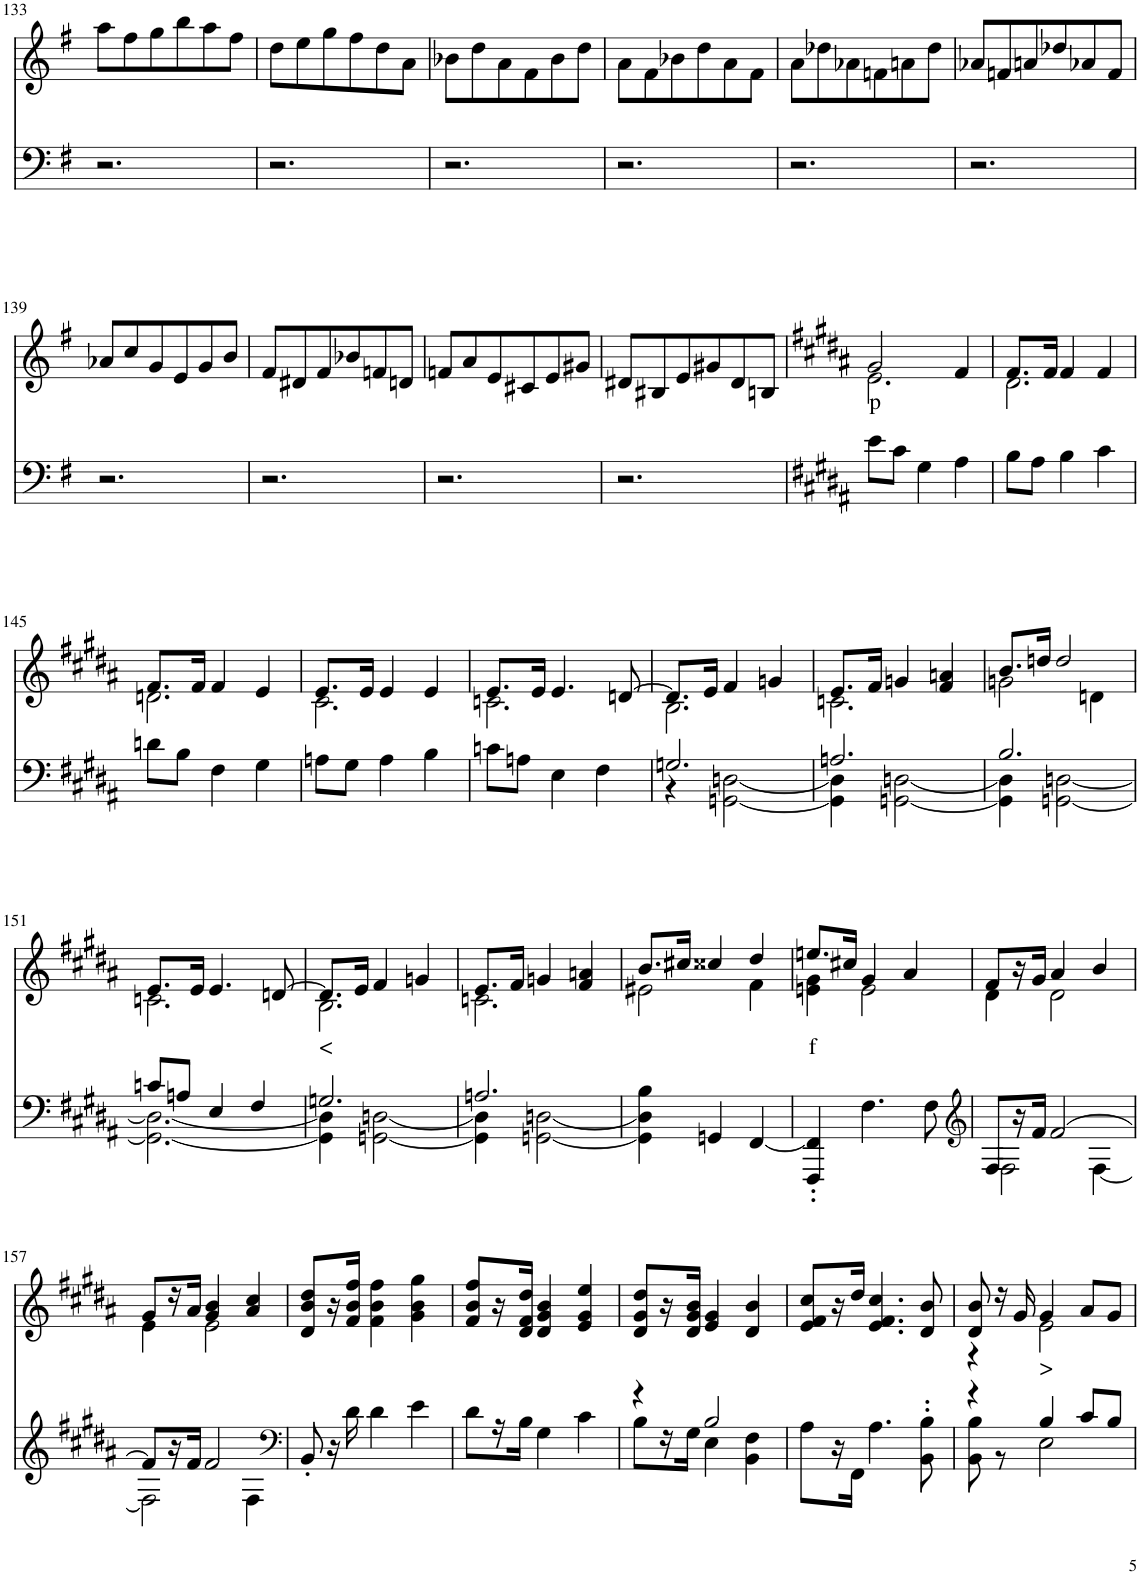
**kern	**kern	**text
*part2	*part1	*part1
*staff2	*staff1	*staff1
*I"Piano	*I"Piano	*
*I'Pno	*I'Pno	*
!!LO:PB:g=z
*clefF4	*clefG2	*
*k[f#]	*k[f#]	*
*M3/4	*M3/4	*
=133	=133	=133
2.r	8aa\L	.
.	8ff#\	.
.	8gg\	.
.	8bb\	.
.	8aa\	.
.	8ff#\J	.
=134	=134	=134
2.r	8dd\L	.
.	8ee\	.
.	8gg\	.
.	8ff#\	.
.	8dd\	.
.	8a\J	.
=135	=135	=135
2.r	8b-X\L	.
.	8dd\	.
.	8a\	.
.	8f#\	.
.	8b-\	.
.	8dd\J	.
=136	=136	=136
2.r	8a\L	.
.	8f#\	.
.	8b-X\	.
.	8dd\	.
.	8a\	.
.	8f#\J	.
=137	=137	=137
2.r	8a\L	.
.	8dd-X\	.
.	8a-X\	.
.	8fn\	.
.	8an\	.
.	8dd-\J	.
=138	=138	=138
2.r	8a-X/L	.
.	8fn/	.
.	8an/	.
.	8dd-X/	.
.	8a-X/	.
.	8f/J	.
!!LO:LB:g=z
=139	=139	=139
2.r	8a-X/L	.
.	8cc/	.
.	8g/	.
.	8e/	.
.	8g/	.
.	8b/J	.
=140	=140	=140
2.r	8f#/L	.
.	8d#X/	.
.	8f#/	.
.	8b-X/	.
.	8fn/	.
.	8dn/J	.
=141	=141	=141
2.r	8fn/L	.
.	8a/	.
.	8e/	.
.	8c#X/	.
.	8e/	.
.	8g#X/J	.
=142	=142	=142
2.r	8d#X/L	.
.	8B#X/	.
.	8e/	.
.	8g#X/	.
.	8d#/	.
.	8Bn/J	.
=143	=143	=143
*k[f#c#g#d#a#]	*k[f#c#g#d#a#]	*
*	*^	*
!	!	!	!LO:LY:b
8e\L	2g#/	2.e\	p
8c#\J	.	.	.
4G#\	.	.	.
4A#\	4f#/	.	.
=144	=144	=144	=144
8B\L	8.f#/L	2.d#\	.
8A#\J	.	.	.
.	16f#/Jk	.	.
4B\	4f#/	.	.
4c#\	4f#/	.	.
!!LO:LB:g=z	!!
=145	=145	=145	=145
8dn\L	8.f#/L	2.dn\	.
8B\J	.	.	.
.	16f#/Jk	.	.
4F#\	4f#/	.	.
4G#\	4e/	.	.
=146	=146	=146	=146
8An\L	8.e/L	2.c#\	.
8G#\J	.	.	.
.	16e/Jk	.	.
4A\	4e/	.	.
4B\	4e/	.	.
=147	=147	=147	=147
8cn\L	8.e/L	2.cn\	.
8An\J	.	.	.
.	16e/Jk	.	.
4E\	4.e/	.	.
4F#\	.	.	.
.	[8dn/	.	.
=148	=148	=148	=148
*^	*	*	*
2.Gn/	4r	8.d/L]	2.B\	.
.	.	16e/Jk	.	.
.	[2GGn\ [2Dn\	4f#/	.	.
.	.	4gn/	.	.
=149	=149	=149	=149	=149
2.An/	4GG\] 4D\]	8.e/L	2.cn\	.
.	.	16f#/Jk	.	.
.	[2GGn\ [2Dn\	4gn/	.	.
.	.	4f#/ 4an/	.	.
=150	=150	=150	=150	=150
2.B/	4GG\] 4D\]	8.b/L	2gn\	.
.	.	16ddn/Jk	.	.
.	[2GGn\ [2Dn\	2dd/	.	.
.	.	.	4dn\	.
!!LO:LB:g=z	!!
=151	=151	=151	=151	=151
8cn/L	2.GG\_ 2.D\_	8.e/L	2.cn\	.
8An/J	.	.	.	.
.	.	16e/Jk	.	.
4E/	.	4.e/	.	.
4F#/	.	.	.	.
.	.	[8dn/	.	.
=152	=152	=152	=152	=152
!	!	!	!	!LO:LY:b
2.Gn/	4GG\] 4D\]	8.d/L]	2.B\	<
.	.	16e/Jk	.	.
.	[2GGn\ [2Dn\	4f#/	.	.
.	.	4gn/	.	.
=153	=153	=153	=153	=153
2.An/	4GG\] 4D\]	8.e/L	2.cn\	.
.	.	16f#/Jk	.	.
.	[2GGn\ [2Dn\	4gn/	.	.
.	.	4f#/ 4an/	.	.
*v	*v	*	*	*
=154	=154	=154	=154
4GG\] 4D\] 4B\	8.b/L	2e#X\	.
.	16cc#X/Jk	.	.
4GGn/	4cc##X/	.	.
[4FF#/	4dd#/	4f#\	.
=155	=155	=155	=155
!	!	!	!LO:LY:b
4FFF#/' 4FF#/]'	8.een/L	4en\ 4g#\	f
.	16cc#X/Jk	.	.
4.F#\	4g#/	2e\	.
.	4a#/	.	.
8F#\	.	.	.
=156	=156	=156	=156
*clefG2	*	*	*
*^	*	*	*
8F#/L	2F#\	8f#/L	4d#\	.
16r	.	16r	.	.
16f#/JJ	.	16g#/JJ	.	.
[2f#/	.	4a#/	2d#\	.
.	[4F#\	4b/	.	.
!!LO:LB:g=z	!!
=157	=157	=157	=157	=157
8f#/L]	2F#\]	8g#/L	4e\	.
16r	.	16r	.	.
16f#/JJ	.	16a#/JJ	.	.
2f#/	.	4g#/ 4b/	2e\	.
.	4F#\	4a#/ 4cc#/	.	.
*v	*v	*	*	*
*	*v	*v	*
=158	=158	=158
*clefF4	*	*
8BB'/	8d#/ 8b/ 8dd#/L	.
16r	16r	.
16d#\	16f#/ 16b/ 16ff#/JJ	.
4d#\	4f#\ 4b\ 4ff#\	.
4e\	4g#\ 4b\ 4gg#\	.
=159	=159	=159
8d#\L	8f#/ 8b/ 8ff#/L	.
16r	16r	.
16B\JJ	16d#/ 16f#/ 16dd#/JJ	.
4G#\	4d#/ 4g#/ 4b/	.
4c#\	4e/ 4g#/ 4ee/	.
=160	=160	=160
*^	*	*
4r	8B\L	8d#/ 8g#/ 8dd#/L	.
.	16r	16r	.
.	16G#\JJ	16d#/ 16g#/ 16b/JJ	.
2B/	4E\	4e/ 4g#/	.
.	4BB\ 4F#\	4d#/ 4b/	.
*v	*v	*	*
=161	=161	=161
8A#\L	8e/ 8f#/ 8cc#/L	.
16r	16r	.
16FF#\JJ	16dd#/JJ	.
4.A#\	4.e/ 4.f#/ 4.cc#/	.
8BB\' 8B\'	8d#/ 8b/	.
=162	=162	=162
*^	*^	*
4r	8BB\ 8B\	8d#/ 8b/	4r	.
.	8r	16r	.	.
.	.	16g#/	.	.
!	!	!	!	!LO:LY:b
4B/	2E\	4g#/	2e\	>
8c#/L	.	8a#/L	.	.
8B/J	.	8g#/J	.	.
*v	*v	*	*	*
*	*v	*v	*
=	=	=
*-	*-	*-
